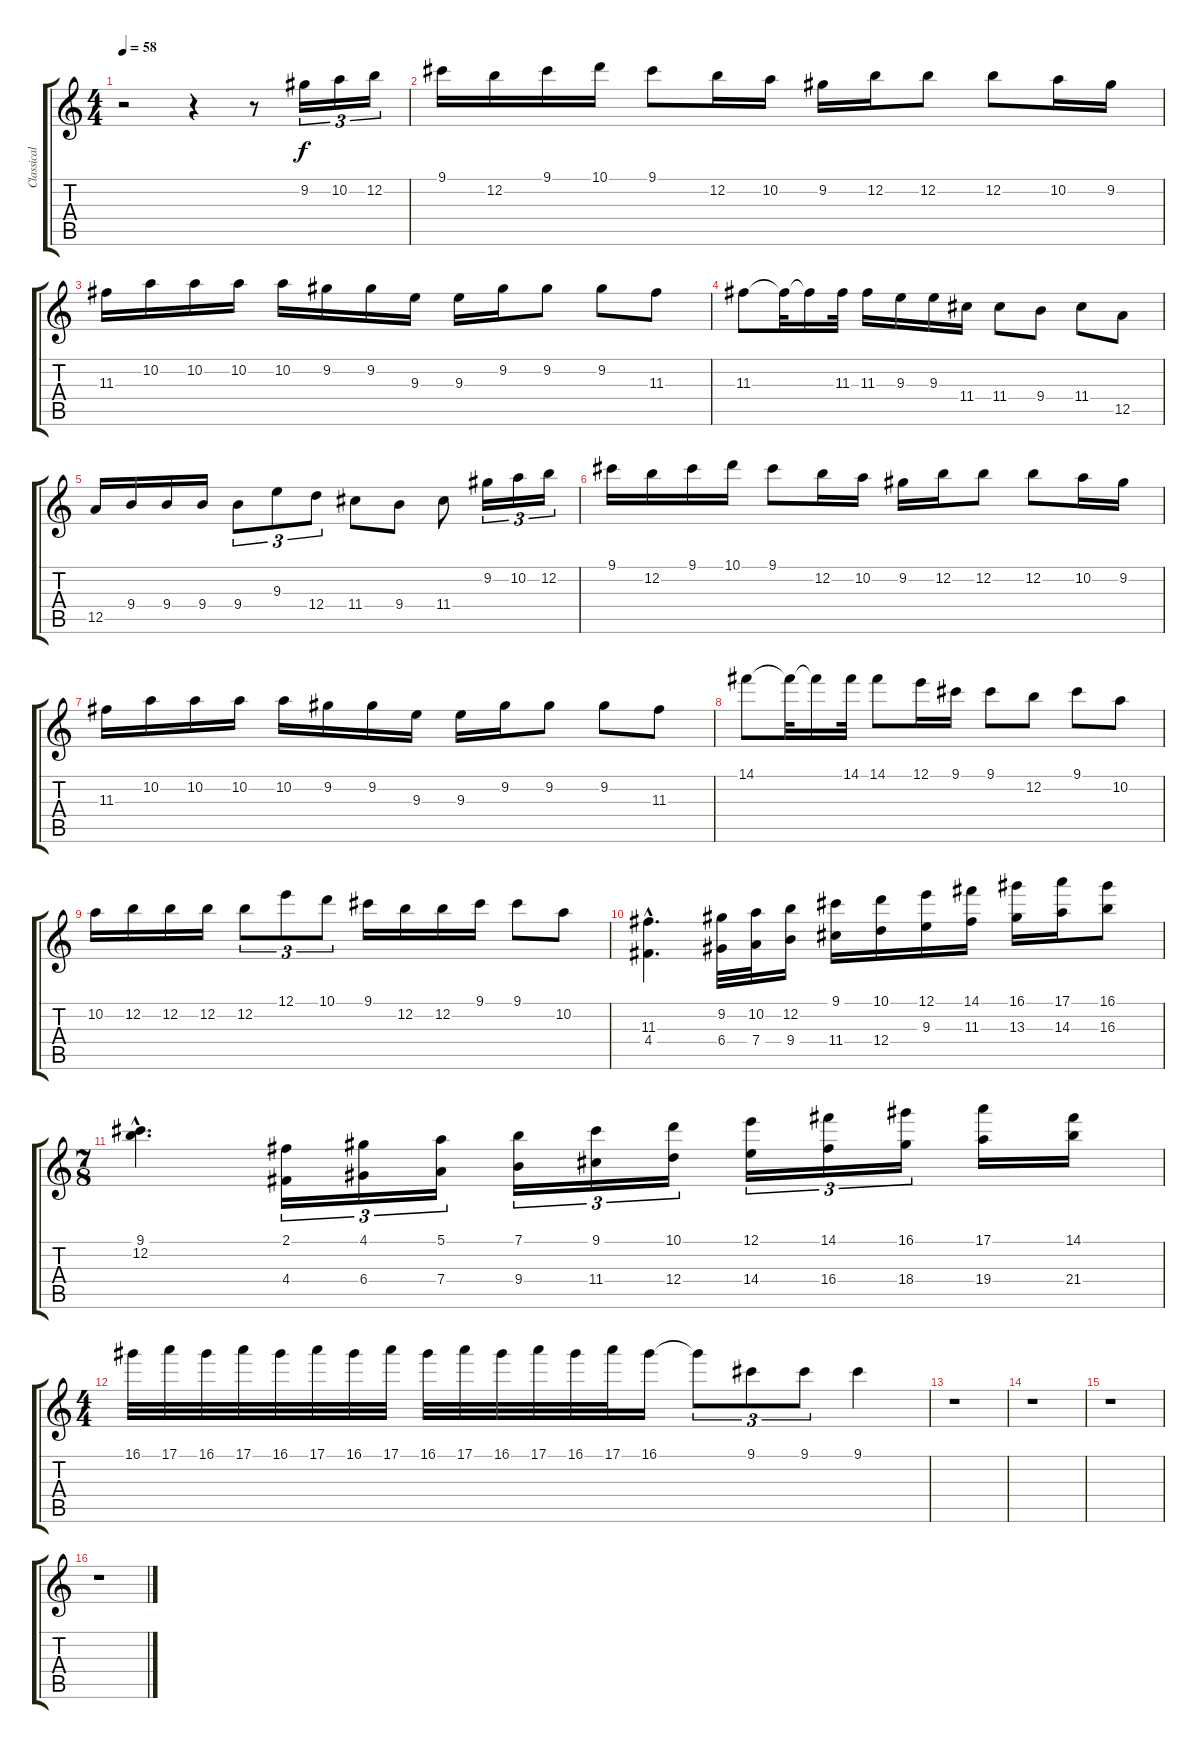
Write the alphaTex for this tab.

\track ("Classical Guitar" "Classical ") {instrument acousticguitarnylon}
\staff {score tabs}
\tuning (E4 B3 G3 D3 A2 E2) {hide}
\ts (4 4)
\tempo 58
\clef g2
\ks c
r.2{dy f instrument acousticguitarnylon} r.4 r.8 9.2.16{tu (3 2)} 10.2.16{tu (3 2)} 12.2.16{tu (3 2)} |
9.1.16 12.2.16 9.1.16 10.1.16 9.1.8 12.2.16 10.2.16 9.2.16 12.2.16 12.2.8 12.2.8 10.2.16 9.2.16 |
11.3.16 10.2.16 10.2.16 10.2.16 10.2.16 9.2.16 9.2.16 9.3.16 9.3.16 9.2.16 9.2.8 9.2.8 11.3.8 |
11.3.8 11.3{t}.32 11.3{t}.16 11.3.32 11.3.16 9.3.16 9.3.16 11.4.16 11.4.8 9.4.8 11.4.8 12.5.8 |
12.5.16 9.4.16 9.4.16 9.4.16 9.4.8{tu (3 2)} 9.3.8{tu (3 2)} 12.4.8{tu (3 2)} 11.4.8 9.4.8 11.4.8 9.2.16{tu (3 2)} 10.2.16{tu (3 2)} 12.2.16{tu (3 2)} |
9.1.16 12.2.16 9.1.16 10.1.16 9.1.8 12.2.16 10.2.16 9.2.16 12.2.16 12.2.8 12.2.8 10.2.16 9.2.16 |
11.3.16 10.2.16 10.2.16 10.2.16 10.2.16 9.2.16 9.2.16 9.3.16 9.3.16 9.2.16 9.2.8 9.2.8 11.3.8 |
14.1.8 14.1{t}.32 14.1{t}.16 14.1.32 14.1.8 12.1.16 9.1.16 9.1.8 12.2.8 9.1.8 10.2.8 |
10.2.16 12.2.16 12.2.16 12.2.16 12.2.8{tu (3 2)} 12.1.8{tu (3 2)} 10.1.8{tu (3 2)} 9.1.16 12.2.16 12.2.16 9.1.16 9.1.8 10.2.8 |
(11.3{hac} 4.4{hac}).4{d} (9.2 6.4).32 (10.2 7.4).32 (12.2 9.4).16 (9.1 11.4).16 (10.1 12.4).16 (12.1 9.3).16 (14.1 11.3).16 (16.1 13.3).16 (17.1 14.3).16 (16.1 16.3).8 |
\ts (7 8)
(9.1{hac} 12.2{hac}).4{d} (2.1 4.4).16{tu (3 2)} (4.1 6.4).16{tu (3 2)} (5.1 7.4).16{tu (3 2)} (7.1 9.4).16{tu (3 2)} (9.1 11.4).16{tu (3 2)} (10.1 12.4).16{tu (3 2)} (12.1 14.4).16{tu (3 2)} (14.1 16.4).16{tu (3 2)} (16.1 18.4).16{tu (3 2)} (17.1 19.4).16 (14.1 21.4).16 |
\ts (4 4)
16.1.32 17.1.32 16.1.32 17.1.32 16.1.32 17.1.32 16.1.32 17.1.32 16.1.32 17.1.32 16.1.32 17.1.32 16.1.32 17.1.32 16.1.16 16.1{t}.8{tu (3 2)} 9.1.8{tu (3 2)} 9.1.8{tu (3 2)} 9.1.4 |
r.1 |
r.1 |
r.1 |
r.1
